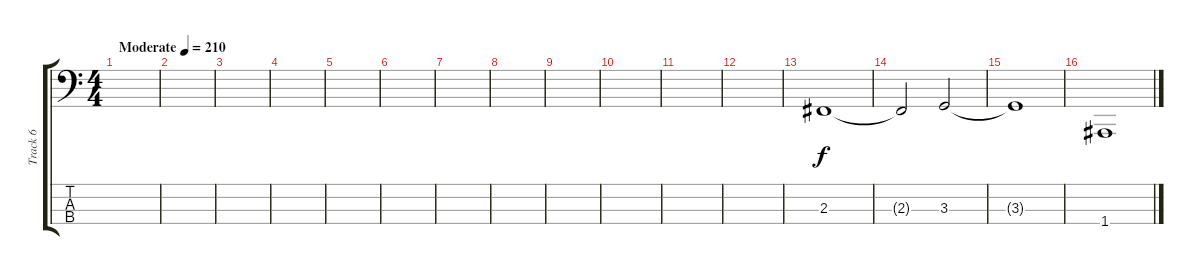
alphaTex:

\track ("Track 6" "Track 6") {instrument electricbassfinger}
\staff {score tabs}
\tuning (D2 A1 E1 A0) {hide}
\ts (4 4)
\tempo (210 "Moderate")
\clef f4
\ks c
|
|
|
|
|
|
|
|
|
|
|
|
2.3.1 |
2.3{t}.2 3.3.2 |
3.3{t}.1 |
1.4.1
